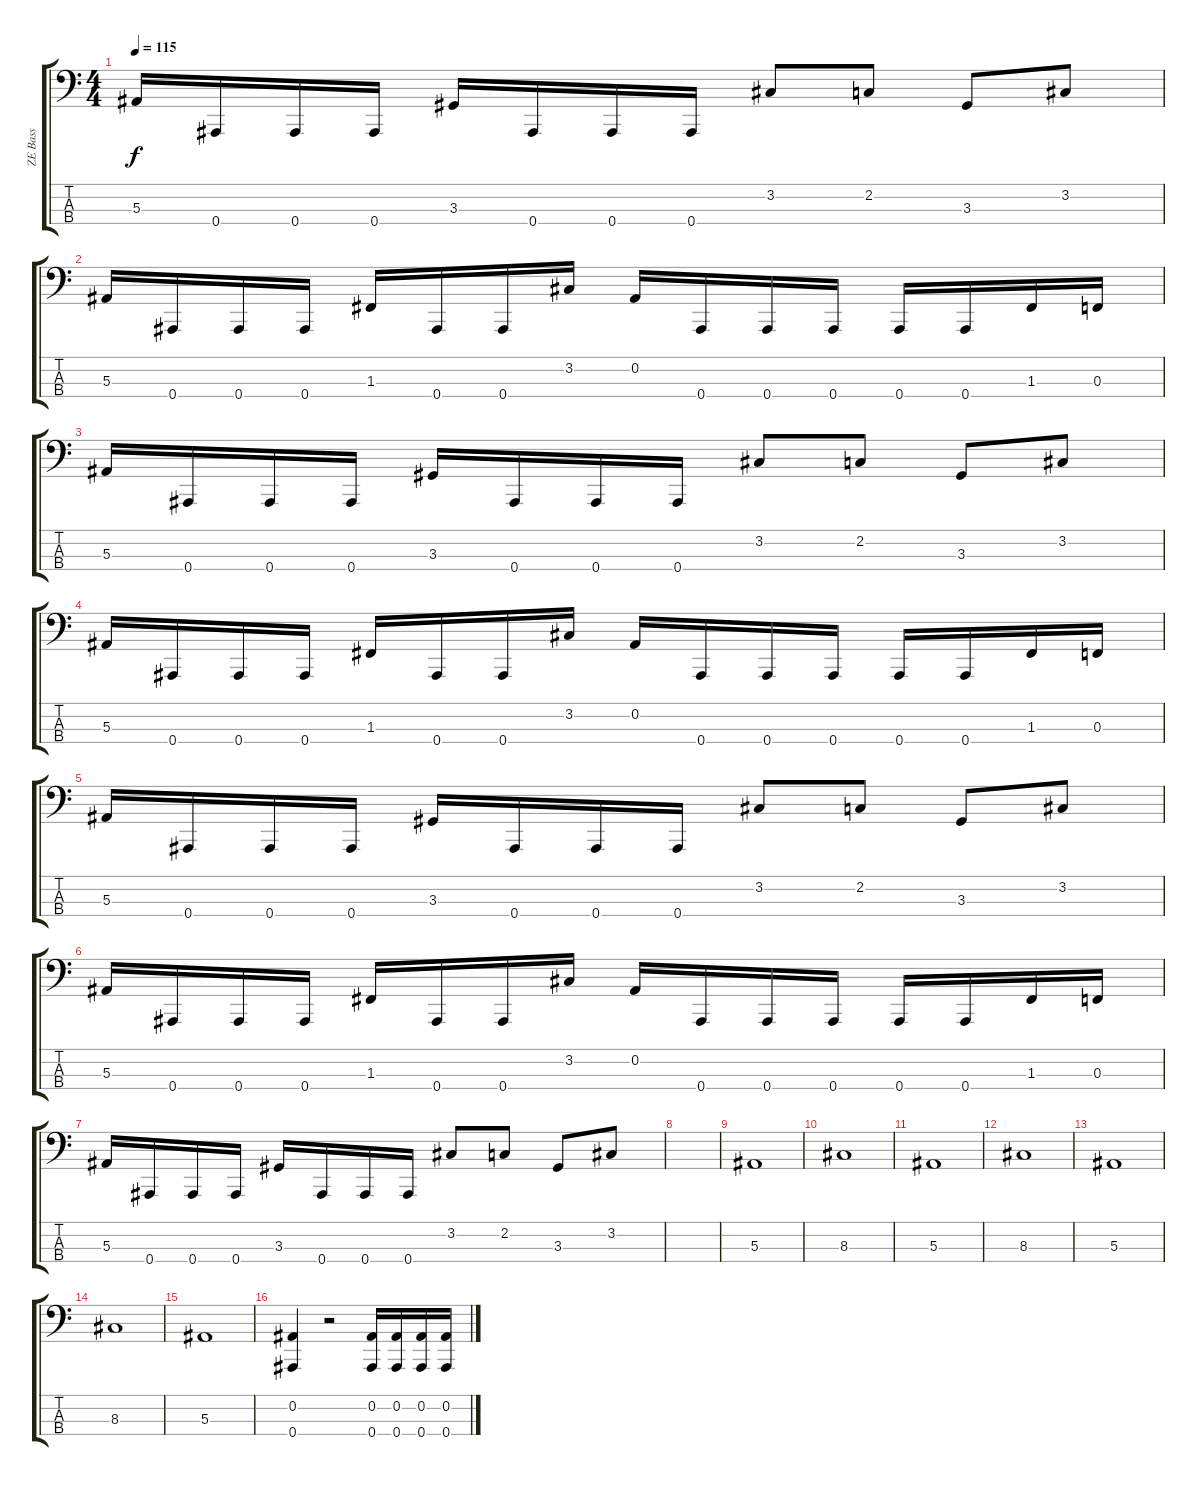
\track ("ZE Bass" "ZE Bass") {instrument electricbassfinger}
\staff {score tabs}
\tuning (Eb2 Bb1 F1 Bb0) {hide}
\ts (4 4)
\tempo 115
\clef f4
\ks c
5.3.16{dy f} 0.4.16 0.4.16 0.4.16 3.3.16 0.4.16 0.4.16 0.4.16 3.2.8 2.2.8 3.3.8 3.2.8 |
5.3.16 0.4.16 0.4.16 0.4.16 1.3.16 0.4.16 0.4.16 3.2.16 0.2.16 0.4.16 0.4.16 0.4.16 0.4.16 0.4.16 1.3.16 0.3.16 |
5.3.16 0.4.16 0.4.16 0.4.16 3.3.16 0.4.16 0.4.16 0.4.16 3.2.8 2.2.8 3.3.8 3.2.8 |
5.3.16 0.4.16 0.4.16 0.4.16 1.3.16 0.4.16 0.4.16 3.2.16 0.2.16 0.4.16 0.4.16 0.4.16 0.4.16 0.4.16 1.3.16 0.3.16 |
5.3.16 0.4.16 0.4.16 0.4.16 3.3.16 0.4.16 0.4.16 0.4.16 3.2.8 2.2.8 3.3.8 3.2.8 |
5.3.16 0.4.16 0.4.16 0.4.16 1.3.16 0.4.16 0.4.16 3.2.16 0.2.16 0.4.16 0.4.16 0.4.16 0.4.16 0.4.16 1.3.16 0.3.16 |
5.3.16 0.4.16 0.4.16 0.4.16 3.3.16 0.4.16 0.4.16 0.4.16 3.2.8 2.2.8 3.3.8 3.2.8 |
|
5.3.1 |
8.3.1 |
5.3.1 |
8.3.1 |
5.3.1 |
8.3.1 |
5.3.1 |
(0.2 0.4).4 r.2 (0.2 0.4).16 (0.2 0.4).16 (0.2 0.4).16 (0.2 0.4).16
